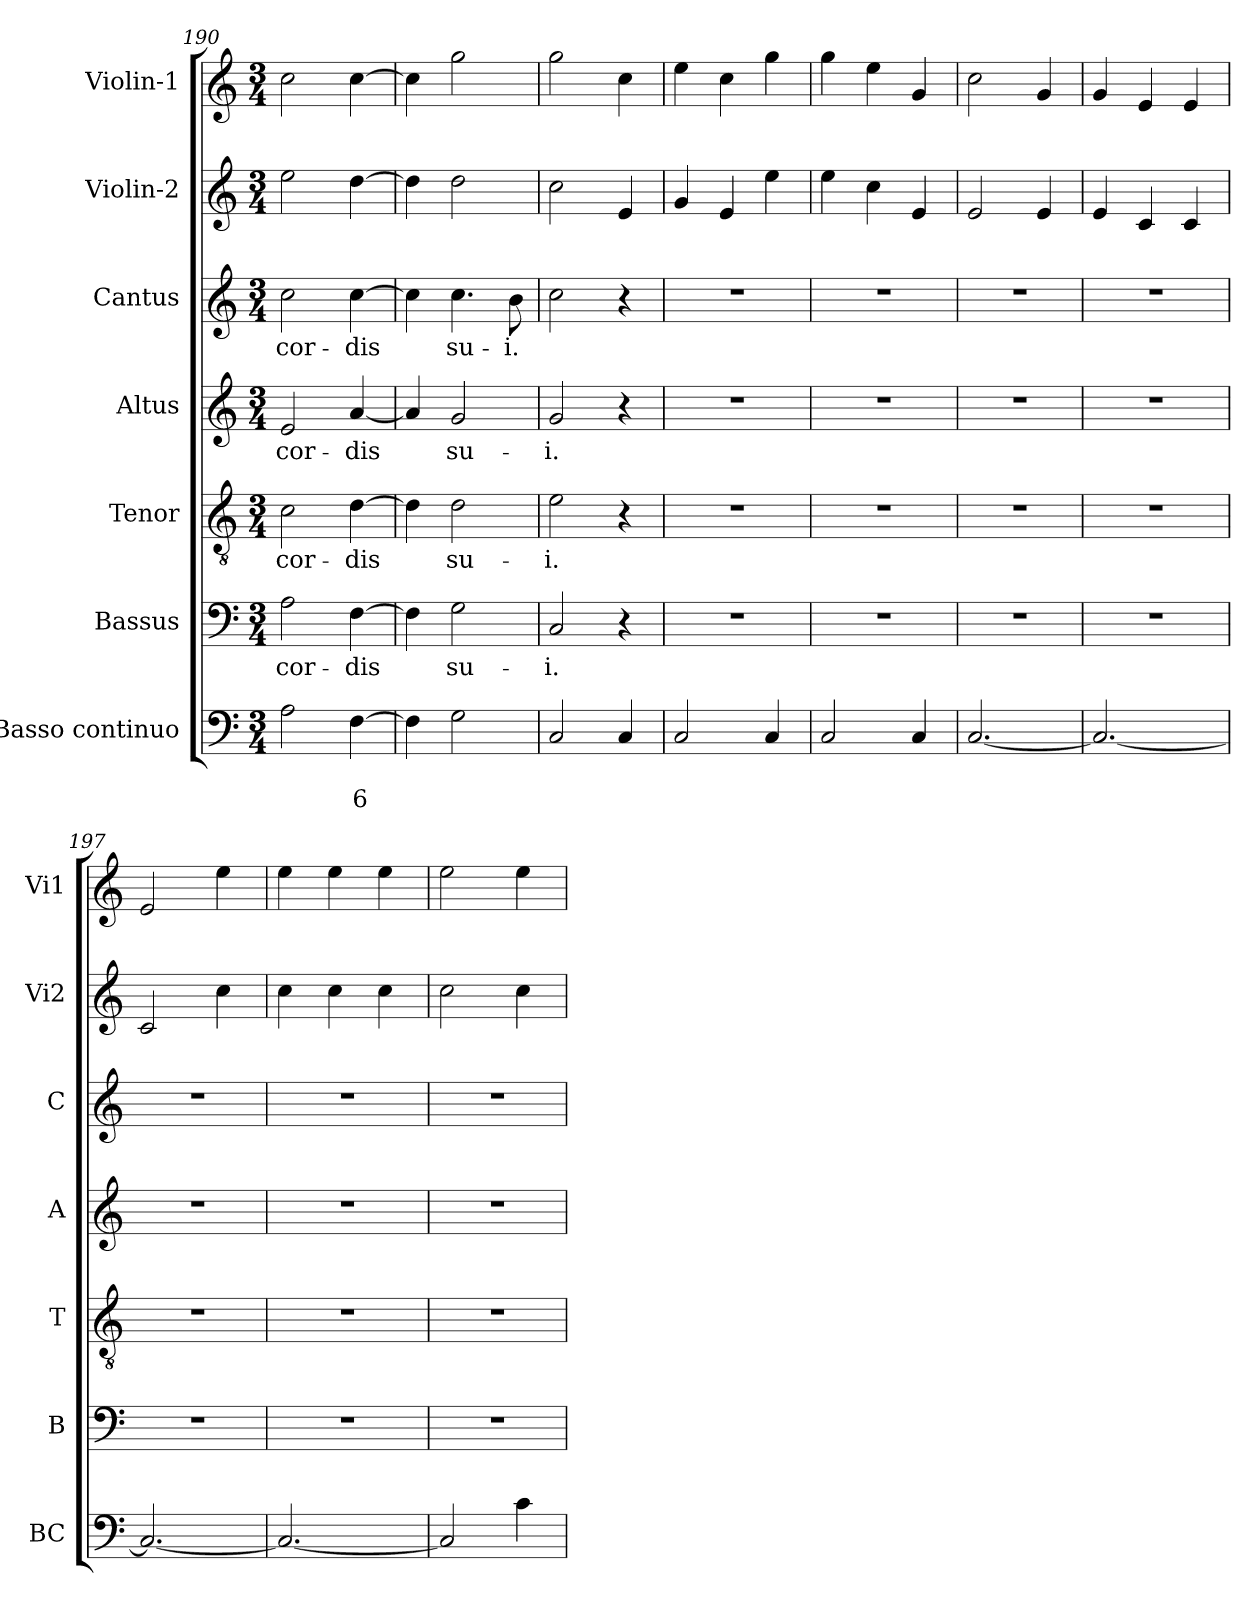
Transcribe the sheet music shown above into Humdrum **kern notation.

**kern	**text	**text	**kern	**text	**kern	**text	**kern	**text	**kern	**text	**kern	**kern
*part7	*part7	*part7	*part6	*part6	*part5	*part5	*part4	*part4	*part3	*part3	*part2	*part1
*staff7	*staff7	*staff7	*staff6	*staff6	*staff5	*staff5	*staff4	*staff4	*staff3	*staff3	*staff2	*staff1
*I"Basso continuo	*	*	*I"Bassus	*	*I"Tenor	*	*I"Altus	*	*I"Cantus	*	*I"Violin-2	*I"Violin-1
*I'BC	*	*	*I'B	*	*I'T	*	*I'A	*	*I'C	*	*I'Vi2	*I'Vi1
!!LO:LB:g=z
*clefF4	*	*	*clefF4	*	*clefGv2	*	*clefG2	*	*clefG2	*	*clefG2	*clefG2
*k[]	*	*	*k[]	*	*k[]	*	*k[]	*	*k[]	*	*k[]	*k[]
*C:	*	*	*C:	*	*C:	*	*C:	*	*C:	*	*C:	*C:
*M3/4	*	*	*M3/4	*	*M3/4	*	*M3/4	*	*M3/4	*	*M3/4	*M3/4
=190	=190	=190	=190	=190	=190	=190	=190	=190	=190	=190	=190	=190
!	!	!	!	!LO:LY:b	!	!LO:LY:b	!	!LO:LY:b	!	!LO:LY:b	!	!
2A\	.	.	2A\	cor-	2c\	cor-	2e/	cor-	2cc\	cor-	2ee\	2cc\
!	!	!LO:LY:b	!	!LO:LY:b	!	!LO:LY:b	!	!LO:LY:b	!	!LO:LY:b	!	!
[4F\	.	6	[4F\	-dis	[4d\	-dis	[4a/	-dis	[4cc\	-dis	[4dd\	[4cc\
=191	=191	=191	=191	=191	=191	=191	=191	=191	=191	=191	=191	=191
4F\]	.	.	4F\]	.	4d\]	.	4a/]	.	4cc\]	.	4dd\]	4cc\]
!	!	!	!	!LO:LY:b	!	!LO:LY:b	!	!LO:LY:b	!	!LO:LY:b	!	!
2G\	.	.	2G\	su-	2d\	su-	2g/	su-	4.cc\	su-	2dd\	2gg\
!	!	!	!	!	!	!	!	!	!	!LO:LY:b	!	!
.	.	.	.	.	.	.	.	.	8b\	-i.	.	.
=192	=192	=192	=192	=192	=192	=192	=192	=192	=192	=192	=192	=192
!	!	!	!	!LO:LY:b	!	!LO:LY:b	!	!LO:LY:b	!	!	!	!
2C/	.	.	2C/	-i.	2e\	-i.	2g/	-i.	2cc\	.	2cc\	2gg\
4C/	.	.	4r	.	4r	.	4r	.	4r	.	4e/	4cc\
=193	=193	=193	=193	=193	=193	=193	=193	=193	=193	=193	=193	=193
2C/	.	.	2.r	.	2.r	.	2.r	.	2.r	.	4g/	4ee\
.	.	.	.	.	.	.	.	.	.	.	4e/	4cc\
4C/	.	.	.	.	.	.	.	.	.	.	4ee\	4gg\
=194	=194	=194	=194	=194	=194	=194	=194	=194	=194	=194	=194	=194
2C/	.	.	2.r	.	2.r	.	2.r	.	2.r	.	4ee\	4gg\
.	.	.	.	.	.	.	.	.	.	.	4cc\	4ee\
4C/	.	.	.	.	.	.	.	.	.	.	4e/	4g/
=195	=195	=195	=195	=195	=195	=195	=195	=195	=195	=195	=195	=195
[2.C/	.	.	2.r	.	2.r	.	2.r	.	2.r	.	2e/	2cc\
.	.	.	.	.	.	.	.	.	.	.	4e/	4g/
=196	=196	=196	=196	=196	=196	=196	=196	=196	=196	=196	=196	=196
2.C/_	.	.	2.r	.	2.r	.	2.r	.	2.r	.	4e/	4g/
.	.	.	.	.	.	.	.	.	.	.	4c/	4e/
.	.	.	.	.	.	.	.	.	.	.	4c/	4e/
=197	=197	=197	=197	=197	=197	=197	=197	=197	=197	=197	=197	=197
2.C/_	.	.	2.r	.	2.r	.	2.r	.	2.r	.	2c/	2e/
.	.	.	.	.	.	.	.	.	.	.	4cc\	4ee\
=198	=198	=198	=198	=198	=198	=198	=198	=198	=198	=198	=198	=198
2.C/_	.	.	2.r	.	2.r	.	2.r	.	2.r	.	4cc\	4ee\
.	.	.	.	.	.	.	.	.	.	.	4cc\	4ee\
.	.	.	.	.	.	.	.	.	.	.	4cc\	4ee\
=199	=199	=199	=199	=199	=199	=199	=199	=199	=199	=199	=199	=199
2C/]	.	.	2.r	.	2.r	.	2.r	.	2.r	.	2cc\	2ee\
4c\	.	.	.	.	.	.	.	.	.	.	4cc\	4ee\
=	=	=	=	=	=	=	=	=	=	=	=	=
*-	*-	*-	*-	*-	*-	*-	*-	*-	*-	*-	*-	*-
